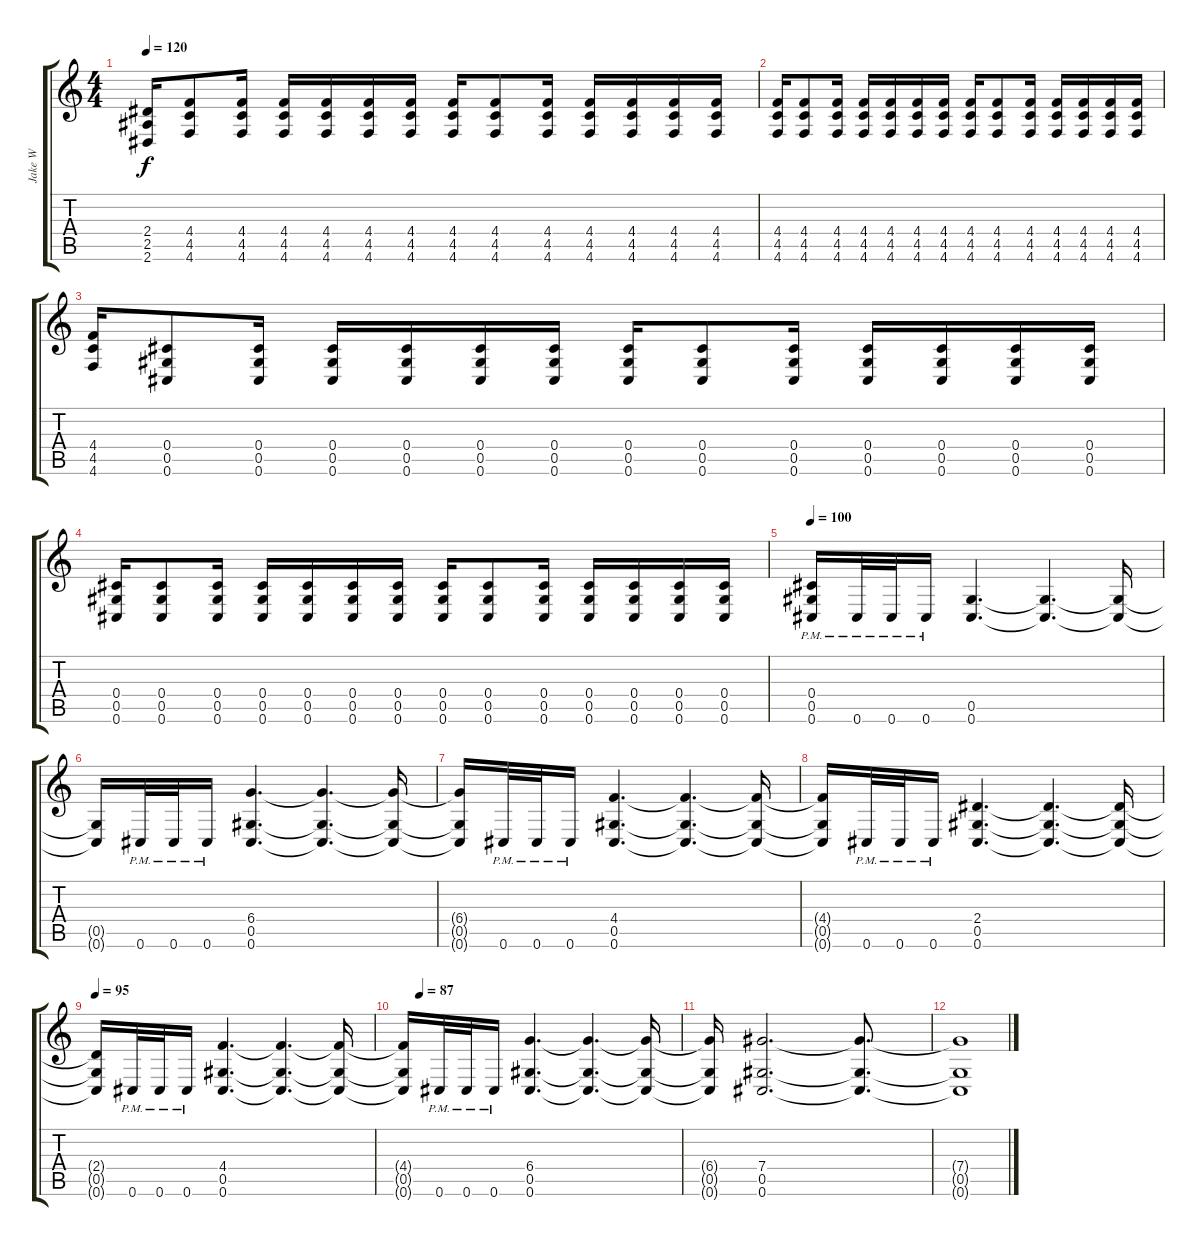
\track ("Jake W" "Jake W") {instrument distortionguitar}
\staff {score tabs}
\tuning (Eb4 Bb3 Gb3 Db3 Ab2 Db2) {hide}
\ts (4 4)
\tempo 120
\clef g2
\ks c
(2.4 2.5 2.6).16{dy f} (4.4 4.5 4.6).8 (4.4 4.5 4.6).16 (4.4 4.5 4.6).16 (4.4 4.5 4.6).16 (4.4 4.5 4.6).16 (4.4 4.5 4.6).16 (4.4 4.5 4.6).16 (4.4 4.5 4.6).8 (4.4 4.5 4.6).16 (4.4 4.5 4.6).16 (4.4 4.5 4.6).16 (4.4 4.5 4.6).16 (4.4 4.5 4.6).16 |
(4.4 4.5 4.6).16 (4.4 4.5 4.6).8 (4.4 4.5 4.6).16 (4.4 4.5 4.6).16 (4.4 4.5 4.6).16 (4.4 4.5 4.6).16 (4.4 4.5 4.6).16 (4.4 4.5 4.6).16 (4.4 4.5 4.6).8 (4.4 4.5 4.6).16 (4.4 4.5 4.6).16 (4.4 4.5 4.6).16 (4.4 4.5 4.6).16 (4.4 4.5 4.6).16 |
(4.4 4.5 4.6).16 (0.4 0.5 0.6).8 (0.4 0.5 0.6).16 (0.4 0.5 0.6).16 (0.4 0.5 0.6).16 (0.4 0.5 0.6).16 (0.4 0.5 0.6).16 (0.4 0.5 0.6).16 (0.4 0.5 0.6).8 (0.4 0.5 0.6).16 (0.4 0.5 0.6).16 (0.4 0.5 0.6).16 (0.4 0.5 0.6).16 (0.4 0.5 0.6).16 |
(0.4 0.5 0.6).16 (0.4 0.5 0.6).8 (0.4 0.5 0.6).16 (0.4 0.5 0.6).16 (0.4 0.5 0.6).16 (0.4 0.5 0.6).16 (0.4 0.5 0.6).16 (0.4 0.5 0.6).16 (0.4 0.5 0.6).8 (0.4 0.5 0.6).16 (0.4 0.5 0.6).16 (0.4 0.5 0.6).16 (0.4 0.5 0.6).16 (0.4 0.5 0.6).16 |
\tempo 100
(0.4 0.5 0.6{pm}).16 0.6{pm}.32 0.6{pm}.32 0.6{pm}.16 (0.5 0.6).4{d} (0.5{t} 0.6{t}).4{d} (0.5{t} 0.6{t}).16 |
(0.5{t} 0.6{t}).16 0.6{pm}.32 0.6{pm}.32 0.6{pm}.16 (6.4 0.5 0.6).4{d} (6.4{t} 0.5{t} 0.6{t}).4{d} (6.4{t} 0.5{t} 0.6{t}).16 |
(6.4{t} 0.5{t} 0.6{t}).16 0.6{pm}.32 0.6{pm}.32 0.6{pm}.16 (4.4 0.5 0.6).4{d} (4.4{t} 0.5{t} 0.6{t}).4{d} (4.4{t} 0.5{t} 0.6{t}).16 |
(4.4{t} 0.5{t} 0.6{t}).16 0.6{pm}.32 0.6{pm}.32 0.6{pm}.16 (2.4 0.5 0.6).4{d} (2.4{t} 0.5{t} 0.6{t}).4{d} (2.4{t} 0.5{t} 0.6{t}).16 |
\tempo 95
(2.4{t} 0.5{t} 0.6{t}).16 0.6{pm}.32 0.6{pm}.32 0.6{pm}.16 (4.4 0.5 0.6).4{d} (4.4{t} 0.5{t} 0.6{t}).4{d} (4.4{t} 0.5{t} 0.6{t}).16 |
\tempo (87 0.0625)
(4.4{t} 0.5{t} 0.6{t}).16 0.6{pm}.32 0.6{pm}.32 0.6{pm}.16 (6.4 0.5 0.6).4{d} (6.4{t} 0.5{t} 0.6{t}).4{d} (6.4{t} 0.5{t} 0.6{t}).16 |
(6.4{t} 0.5{t} 0.6{t}).16 (7.4 0.5 0.6).2{d} (7.4{t} 0.5{t} 0.6{t}).8{d} |
(7.4{t} 0.5{t} 0.6{t}).1
